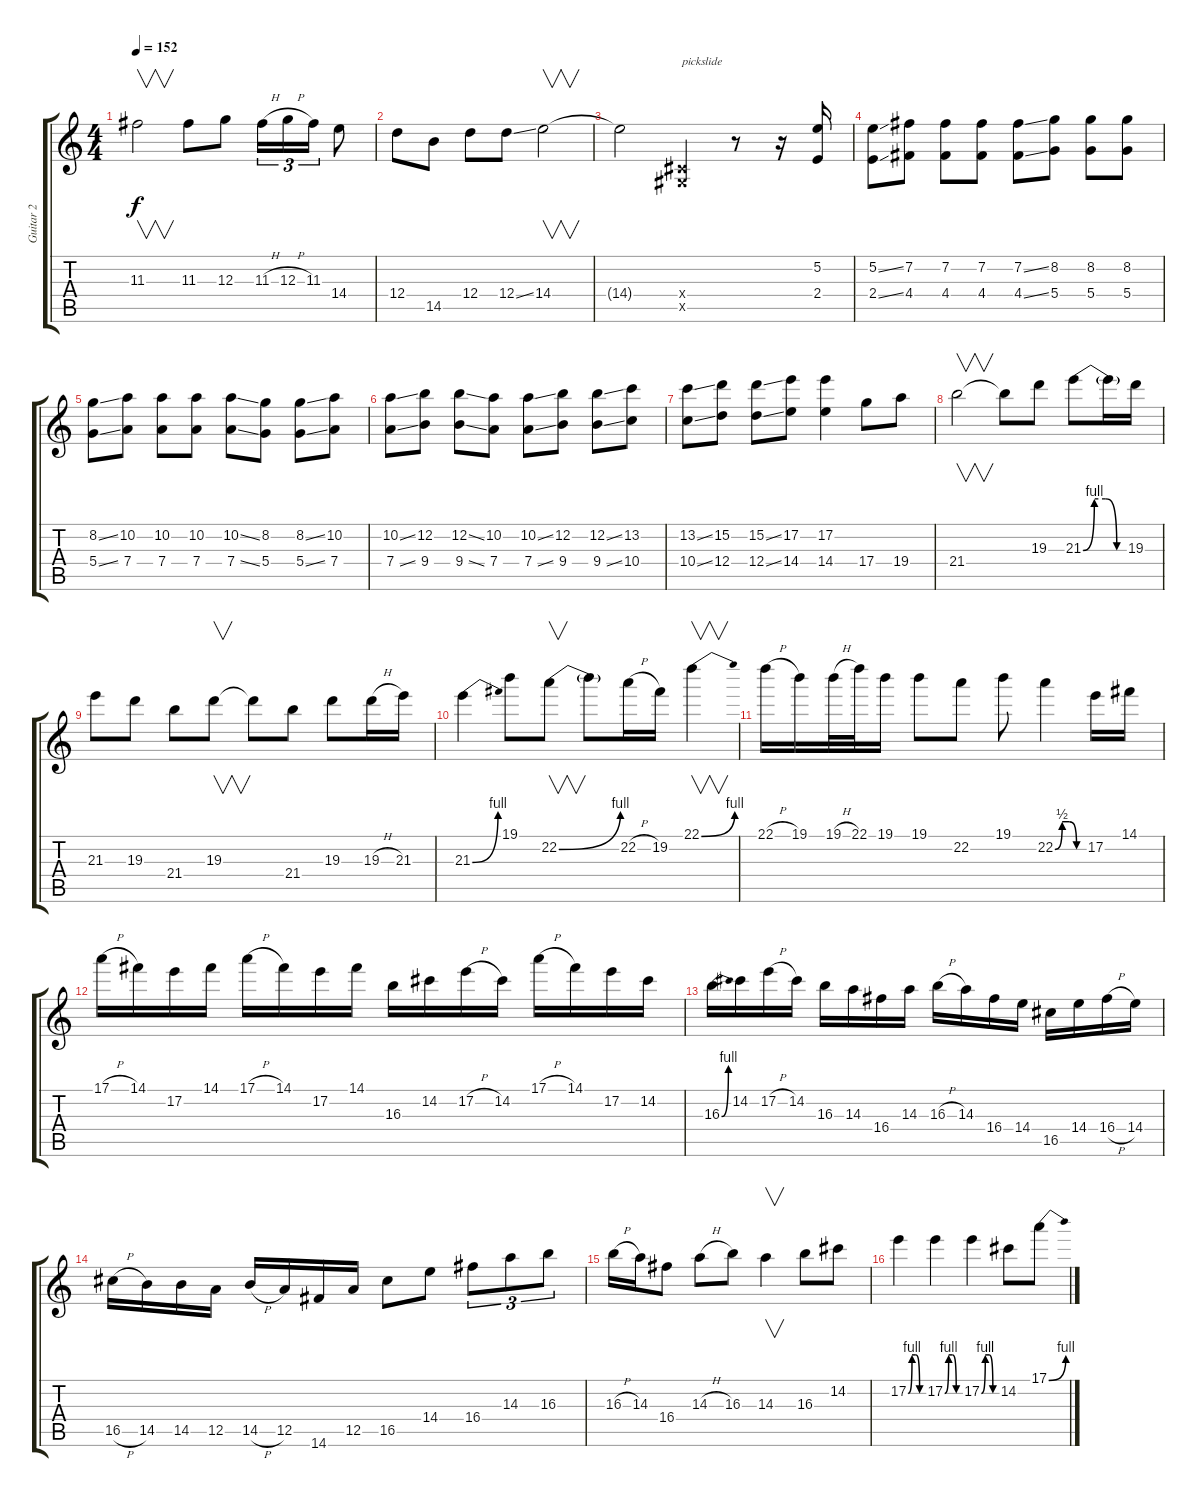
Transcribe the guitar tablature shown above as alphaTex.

\track ("Guitar 2" "Guitar 2") {instrument distortionguitar}
\staff {score tabs}
\tuning (E4 B3 G3 D3 A2 E2) {hide}
\ts (4 4)
\tempo 152
\clef g2
\ks c
11.3.2{v dy f} 11.3.8 12.3.8 11.3{h}.16{tu (3 2)} 12.3{h}.16{tu (3 2)} 11.3.16{tu (3 2)} 14.4.8 |
12.4.8 14.5.8 12.4.8 12.4{ss}.8 14.4.2{v} |
14.4{t}.2 (-1.4{x} -1.5{x}).4{txt "pickslide"} r.8 r.16 (5.2 2.4).16 |
(5.2{ss} 2.4{ss}).8 (7.2 4.4).8 (7.2 4.4).8 (7.2 4.4).8 (7.2{ss} 4.4{ss}).8 (8.2 5.4).8 (8.2 5.4).8 (8.2 5.4).8 |
(8.2{ss} 5.4{ss}).8 (10.2 7.4).8 (10.2 7.4).8 (10.2 7.4).8 (10.2{ss} 7.4{ss}).8 (8.2 5.4).8 (8.2{ss} 5.4{ss}).8 (10.2 7.4).8 |
(10.2{ss} 7.4{ss}).8 (12.2 9.4).8 (12.2{ss} 9.4{ss}).8 (10.2 7.4).8 (10.2{ss} 7.4{ss}).8 (12.2 9.4).8 (12.2{ss} 9.4{ss}).8 (13.2 10.4).8 |
(13.2{ss} 10.4{ss}).8 (15.2 12.4).8 (15.2{ss} 12.4{ss}).8 (17.2 14.4).8 (17.2 14.4).4 17.4.8 19.4.8 |
21.4.2{v} 21.4{t}.8 19.3.8 21.3{be (custom 0 0 15 4 30 4 45 0 60 0)}.8 21.3{t}.16 19.3.16 |
21.3.8 19.3.8 21.4.8 19.3.8{v} 19.3{t}.8 21.4.8 19.3.8 19.3{h}.16 21.3.16 |
21.3{be (bend 0 0 60 4)}.4 19.1.8 22.2{be (bend 0 0 60 4)}.8{v} 22.2{t}.8 22.2{h}.16 19.2.16 22.1{be (bend 0 0 60 4)}.4{v} |
22.1{h}.16 19.1.16 19.1{h}.32 22.1.32 19.1.16 19.1.8 22.2.8 19.1.8 22.2{be (custom 0 0 15 2 30 2 45 0 60 0)}.4 17.2.16 14.1.16 |
17.1{h}.16 14.1.16 17.2.16 14.1.16 17.1{h}.16 14.1.16 17.2.16 14.1.16 16.3.16 14.2.16 17.2{h}.16 14.2.16 17.1{h}.16 14.1.16 17.2.16 14.2.16 |
16.3{be (bend 0 0 60 4)}.16 14.2.16 17.2{h}.16 14.2.16 16.3.16 14.3.16 16.4.16 14.3.16 16.3{h}.16 14.3.16 16.4.16 14.4.16 16.5.16 14.4.16 16.4{h}.16 14.4.16 |
16.5{h}.16 14.5.16 14.5.16 12.5.16 14.5{h}.16 12.5.16 14.6.16 12.5.16 16.5.8 14.4.8 16.4.8{tu (3 2)} 14.3.8{tu (3 2)} 16.3.8{tu (3 2)} |
16.3{h}.16 14.3.16 16.4.8 14.3{h}.8 16.3.8 14.3.4{v} 16.3.8 14.2.8 |
17.2{be (custom 0 0 15 4 30 4 45 0 60 0)}.4 17.2{be (custom 0 0 15 4 30 4 45 0 60 0)}.4 17.2{be (custom 0 0 15 4 30 4 45 0 60 0)}.4 14.2.8 17.1{be (bend 0 0 60 4)}.8
